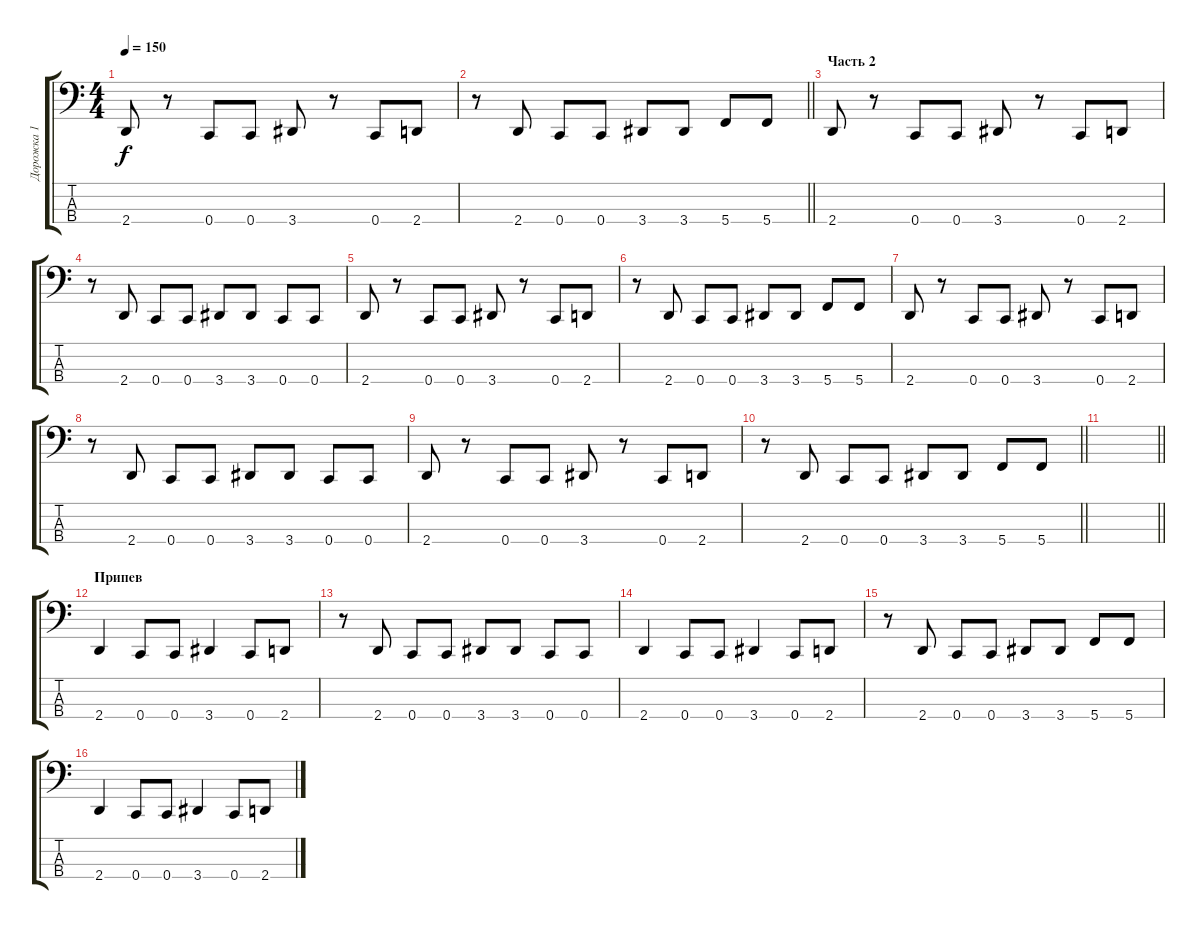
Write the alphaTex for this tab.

\track ("Дорожка 1" "Дорожка 1") {instrument electricbasspick}
\staff {score tabs}
\tuning (F2 C2 G1 C1) {hide}
\ts (4 4)
\tempo 150
\clef f4
\ks c
2.4.8{dy f} r.8 0.4.8 0.4.8 3.4.8 r.8 0.4.8 2.4.8 |
\barLineRight lightlight
r.8 2.4.8 0.4.8 0.4.8 3.4.8 3.4.8 5.4.8 5.4.8 |
\section ("" "Часть 2")
2.4.8 r.8 0.4.8 0.4.8 3.4.8 r.8 0.4.8 2.4.8 |
r.8 2.4.8 0.4.8 0.4.8 3.4.8 3.4.8 0.4.8 0.4.8 |
2.4.8 r.8 0.4.8 0.4.8 3.4.8 r.8 0.4.8 2.4.8 |
r.8 2.4.8 0.4.8 0.4.8 3.4.8 3.4.8 5.4.8 5.4.8 |
2.4.8 r.8 0.4.8 0.4.8 3.4.8 r.8 0.4.8 2.4.8 |
r.8 2.4.8 0.4.8 0.4.8 3.4.8 3.4.8 0.4.8 0.4.8 |
2.4.8 r.8 0.4.8 0.4.8 3.4.8 r.8 0.4.8 2.4.8 |
\barLineRight lightlight
r.8 2.4.8 0.4.8 0.4.8 3.4.8 3.4.8 5.4.8 5.4.8 |
\barLineRight lightlight
|
\section ("" "Припев")
2.4.4 0.4.8 0.4.8 3.4.4 0.4.8 2.4.8 |
r.8 2.4.8 0.4.8 0.4.8 3.4.8 3.4.8 0.4.8 0.4.8 |
2.4.4 0.4.8 0.4.8 3.4.4 0.4.8 2.4.8 |
r.8 2.4.8 0.4.8 0.4.8 3.4.8 3.4.8 5.4.8 5.4.8 |
2.4.4 0.4.8 0.4.8 3.4.4 0.4.8 2.4.8
